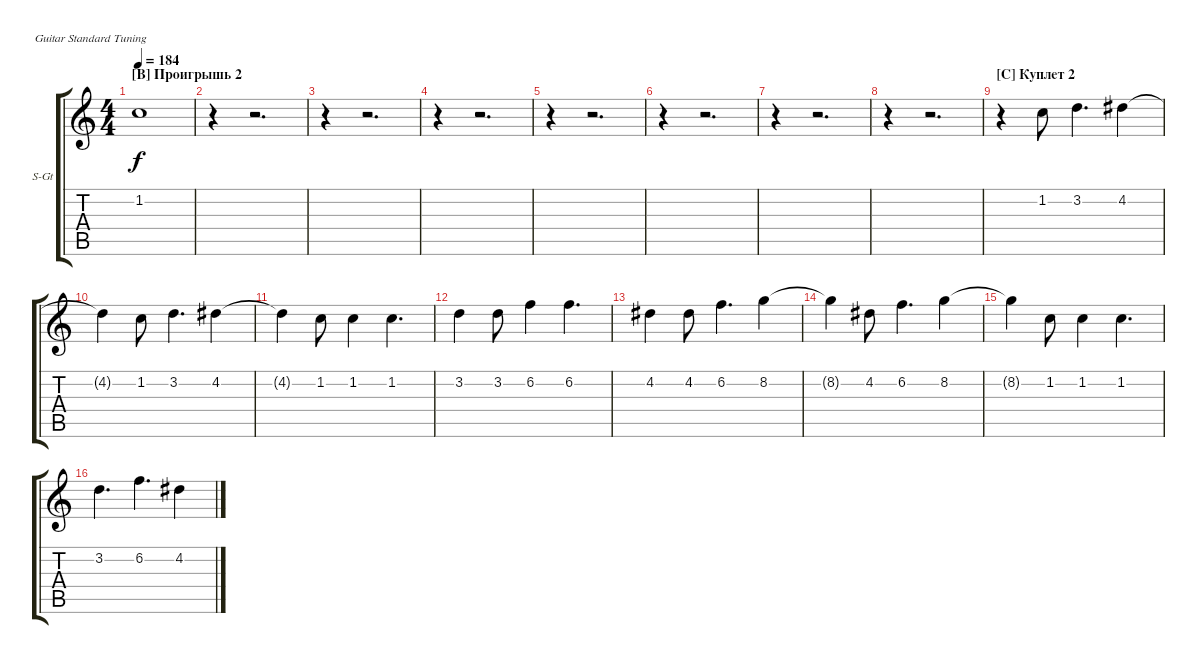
\bracketExtendMode groupsimilarinstruments
\firstSystemTrackNameOrientation horizontal
\otherSystemsTrackNameOrientation horizontal
\track ("Äîðîæêà 4" "S-Gt") {instrument acousticgrandpiano}
\staff {score tabs}
\tuning (E4 B3 G3 D3 A2 E2)
\displaytranspose 12
\ts (4 4)
\section ("B" "Проигрышь 2")
\tempo 184
\clef g2
\ks c
1.2.1{dy f} |
r.4 r.2{d} |
r.4 r.2{d} |
r.4 r.2{d} |
r.4 r.2{d} |
r.4 r.2{d} |
r.4 r.2{d} |
r.4 r.2{d} |
\section ("C" "Куплет 2")
r.4 1.2.8 3.2.4{d} 4.2.4 |
4.2{t}.4 1.2.8 3.2.4{d} 4.2.4 |
4.2{t}.4 1.2.8 1.2.4 1.2.4{d} |
3.2.4 3.2.8 6.2.4 6.2.4{d} |
4.2.4 4.2.8 6.2.4{d} 8.2.4 |
8.2{t}.4 4.2.8 6.2.4{d} 8.2.4 |
8.2{t}.4 1.2.8 1.2.4 1.2.4{d} |
3.2.4{d} 6.2.4{d} 4.2.4
